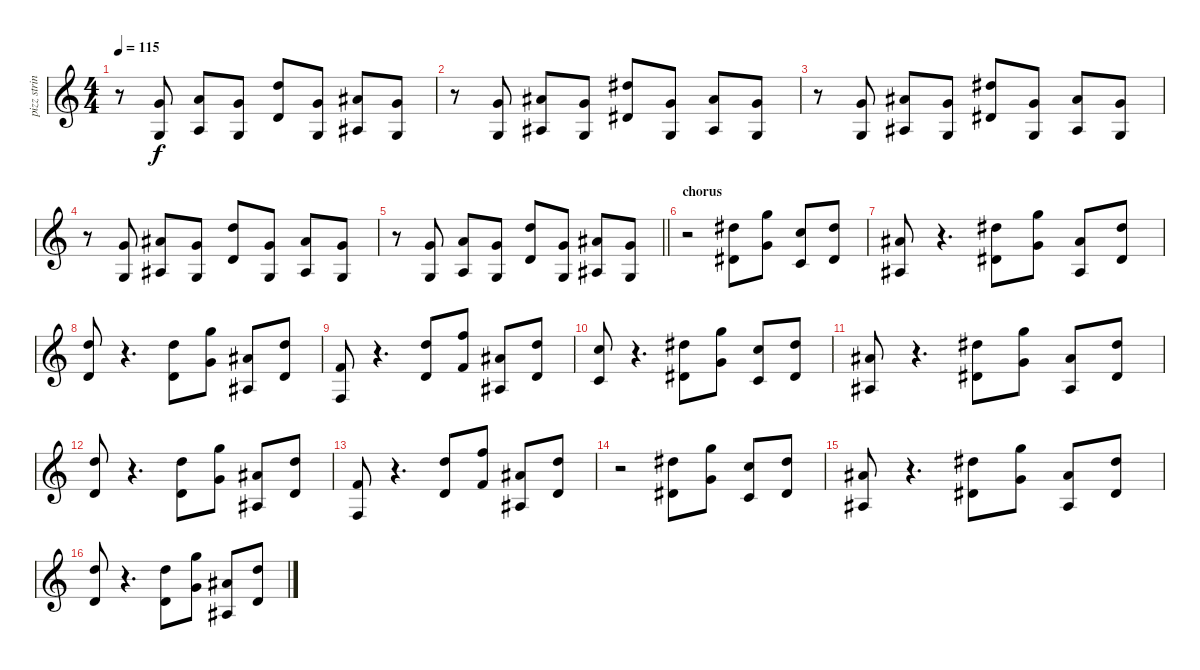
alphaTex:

\track ("pizz strings" "pizz strin") {instrument pizzicatostrings}
\staff {score}
\tuning (E4 B3 G3 D3 A2 E2) {hide}
\ts (4 4)
\tempo 115
\clef g2
\ks c
r.8{dy f} (3.1 0.3).8 (5.1 2.3).8 (3.1 0.3).8 (10.1 3.2).8 (3.1 0.3).8 (6.1 3.3).8 (3.1 0.3).8 |
r.8 (3.1 0.3).8 (6.1 3.3).8 (3.1 0.3).8 (11.1 4.2).8 (3.1 0.3).8 (6.1 3.3).8 (3.1 0.3).8 |
r.8 (3.1 0.3).8 (6.1 3.3).8 (3.1 0.3).8 (11.1 4.2).8 (3.1 0.3).8 (6.1 3.3).8 (3.1 0.3).8 |
r.8 (3.1 0.3).8 (6.1 3.3).8 (3.1 0.3).8 (10.1 3.2).8 (3.1 0.3).8 (6.1 3.3).8 (3.1 0.3).8 |
\barLineRight lightlight
r.8 (3.1 0.3).8 (5.1 2.3).8 (3.1 0.3).8 (10.1 3.2).8 (3.1 0.3).8 (6.1 3.3).8 (3.1 0.3).8 |
\section ("" "chorus")
r.2 (11.1 4.2).8 (3.1 20.2).8 (8.1 1.2).8 (11.1 4.2).8 |
(6.1 3.3).8 r.4{d} (11.1 4.2).8 (3.1 20.2).8 (6.1 3.3).8 (11.1 4.2).8 |
(10.1 3.2).8 r.4{d} (10.1 3.2).8 (3.1 20.2).8 (6.1 3.3).8 (10.1 3.2).8 |
(1.1 3.4).8 r.4{d} (10.1 3.2).8 (1.1 18.2).8 (6.1 3.3).8 (10.1 3.2).8 |
(8.1 1.2).8 r.4{d} (11.1 4.2).8 (3.1 20.2).8 (8.1 1.2).8 (11.1 4.2).8 |
(6.1 3.3).8 r.4{d} (11.1 4.2).8 (3.1 20.2).8 (6.1 3.3).8 (11.1 4.2).8 |
(10.1 3.2).8 r.4{d} (10.1 3.2).8 (3.1 20.2).8 (6.1 3.3).8 (10.1 3.2).8 |
(1.1 3.4).8 r.4{d} (10.1 3.2).8 (1.1 18.2).8 (6.1 3.3).8 (10.1 3.2).8 |
r.2 (11.1 4.2).8 (3.1 20.2).8 (8.1 1.2).8 (11.1 4.2).8 |
(6.1 3.3).8 r.4{d} (11.1 4.2).8 (3.1 20.2).8 (6.1 3.3).8 (11.1 4.2).8 |
(10.1 3.2).8 r.4{d} (10.1 3.2).8 (3.1 20.2).8 (6.1 3.3).8 (10.1 3.2).8
